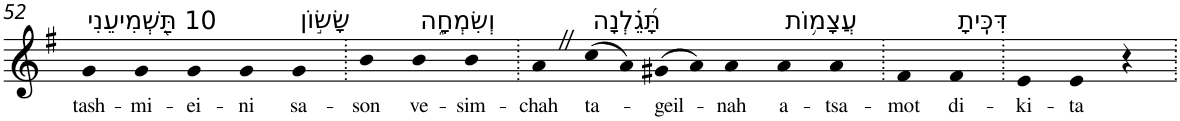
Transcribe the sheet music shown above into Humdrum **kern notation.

**kern	**text
*part1	*part1
*staff1	*staff1
*I"Piano	*
*I'Pno	*
!!LO:PB:g=z
*clefG2	*
*k[f#]	*
*G:	*
=52	=52
!LO:TX:a:t=10 תַּ֭שְׁמִיעֵנִי	!
!	!LO:LY:b
4g	tash-
!	!LO:LY:b
4g	-mi-
!	!LO:LY:b
4g	-ei-
!	!LO:LY:b
4g	-ni
!LO:TX:a:t=שָׂשׂ֣וֹן	!
!	!LO:LY:b
4g	sa-
=53.	=53.
!	!LO:LY:b
4b	-son
!LO:TX:a:t=וְשִׂמְחָ֑ה	!
!	!LO:LY:b
4b	ve-
!	!LO:LY:b
4b	-sim-
=54.	=54.
!	!LO:LY:b
4aZ	-chah
!LO:TX:a:t=תָּ֝גֵ֗לְנָה	!
!	!LO:LY:b
(>8cc	ta-
8a)	.
!	!LO:LY:b
(>8g#X	-geil-
8a)	.
!	!LO:LY:b
4a	-nah
!LO:TX:a:t=עֲצָמ֥וֹת	!
!	!LO:LY:b
4a	a-
!	!LO:LY:b
4a	-tsa-
=55.	=55.
!	!LO:LY:b
4f#	-mot
!LO:TX:a:t=דִּכִּֽיתָ	!
!	!LO:LY:b
4f#	di-
=56.	=56.
!	!LO:LY:b
4e	-ki-
!	!LO:LY:b
4e	-ta
4r	.
=.	=.
*-	*-
